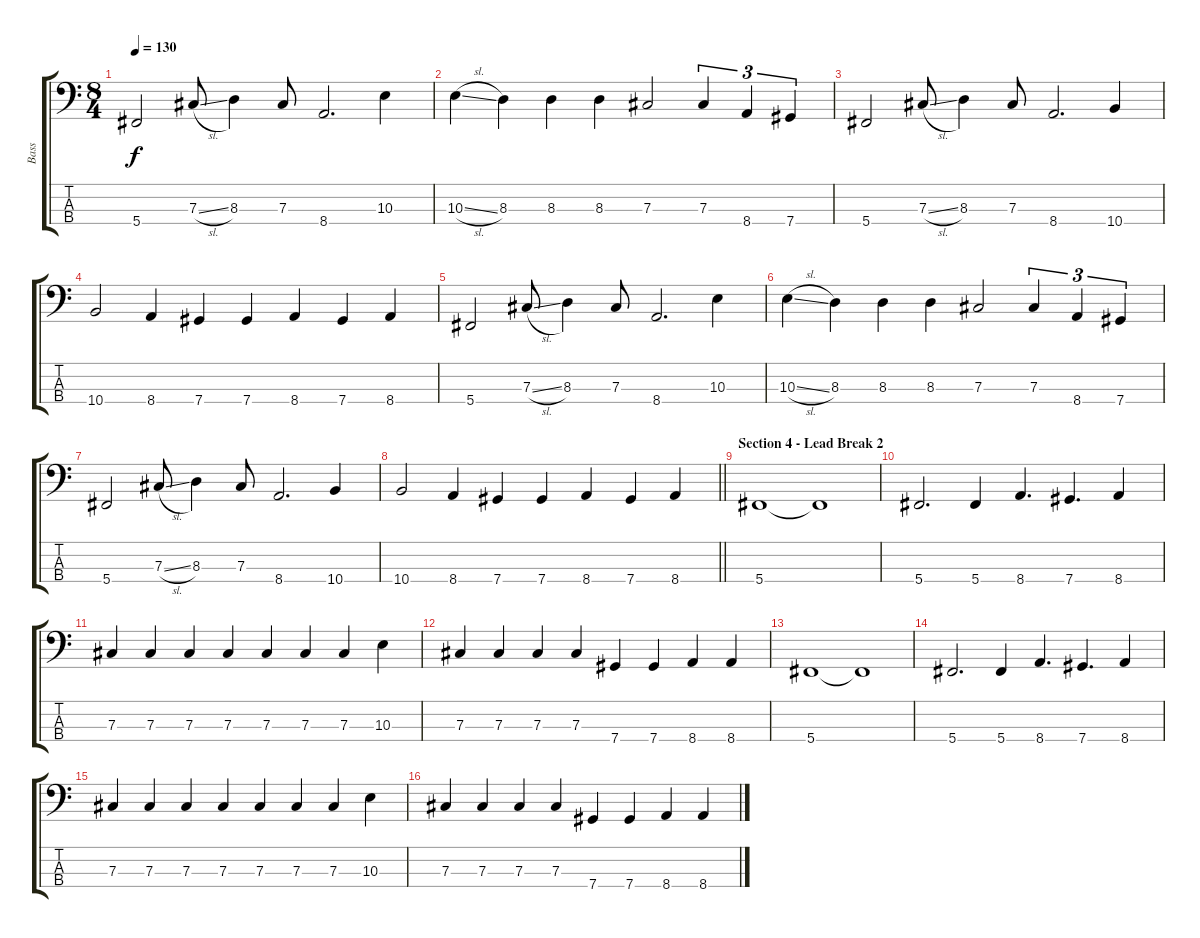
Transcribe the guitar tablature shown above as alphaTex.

\track ("Bass" "Bass") {instrument electricbasspick}
\staff {score tabs}
\tuning (E2 B1 Gb1 Db1) {hide}
\ts (8 4)
\tempo 130
\clef f4
\ks c
5.4.2{dy f} 7.3{sl}.8 8.3.4 7.3.8 8.4.2{d} 10.3.4 |
10.3{sl}.4 8.3.4 8.3.4 8.3.4 7.3.2 7.3.4{tu (3 2)} 8.4.4{tu (3 2)} 7.4.4{tu (3 2)} |
5.4.2 7.3{sl}.8 8.3.4 7.3.8 8.4.2{d} 10.4.4 |
10.4.2 8.4.4 7.4.4 7.4.4 8.4.4 7.4.4 8.4.4 |
5.4.2 7.3{sl}.8 8.3.4 7.3.8 8.4.2{d} 10.3.4 |
10.3{sl}.4 8.3.4 8.3.4 8.3.4 7.3.2 7.3.4{tu (3 2)} 8.4.4{tu (3 2)} 7.4.4{tu (3 2)} |
5.4.2 7.3{sl}.8 8.3.4 7.3.8 8.4.2{d} 10.4.4 |
\barLineRight lightlight
10.4.2 8.4.4 7.4.4 7.4.4 8.4.4 7.4.4 8.4.4 |
\section ("" "Section 4 - Lead Break 2")
5.4.1 5.4{t}.1 |
5.4.2{d} 5.4.4 8.4.4{d} 7.4.4{d} 8.4.4 |
7.3.4 7.3.4 7.3.4 7.3.4 7.3.4 7.3.4 7.3.4 10.3.4 |
7.3.4 7.3.4 7.3.4 7.3.4 7.4.4 7.4.4 8.4.4 8.4.4 |
5.4.1 5.4{t}.1 |
5.4.2{d} 5.4.4 8.4.4{d} 7.4.4{d} 8.4.4 |
7.3.4 7.3.4 7.3.4 7.3.4 7.3.4 7.3.4 7.3.4 10.3.4 |
7.3.4 7.3.4 7.3.4 7.3.4 7.4.4 7.4.4 8.4.4 8.4.4
